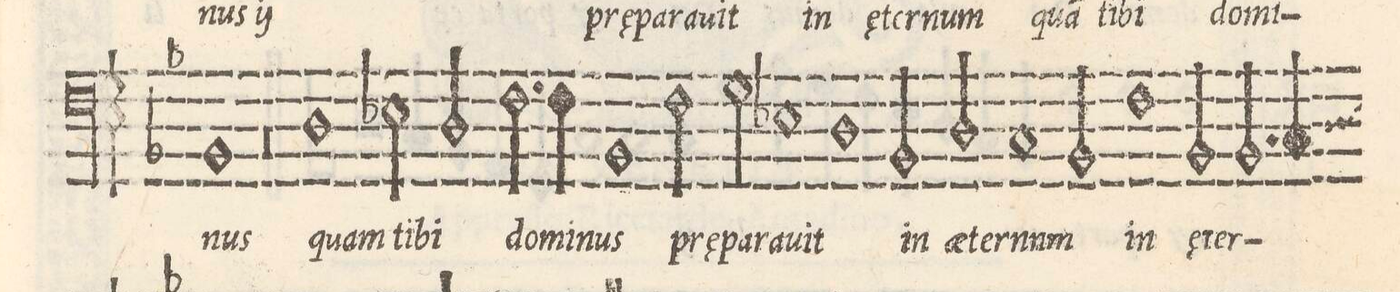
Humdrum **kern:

**kern	**text
*I"BASSVS	*
*clefF4	*
*k[b-]	*
*met(C|)	*
*M2/1	*
1BB-	-nus
=53-	=53-
0r	.
=54-	=54-
1D	quam
2E-X\	ti-
2D/	-bi
=55-	=55-
2.F\	do-
4F\	-mi-
1BB-	-nus
=56-	=56-
2F\	prę-
2G\	-pa-
1E-X	-ra-
=57-	=57-
1D	-uit
2BB-/	in
2D/	ae-
=58-	=58-
1C	-ter-
2BB-/	-num
1F\	in
=59-	=59-
2BB-/	ae-
2.BB-/	-ter-
4C/	.
*custos:D	*
=60-	=60-
*-	*-
